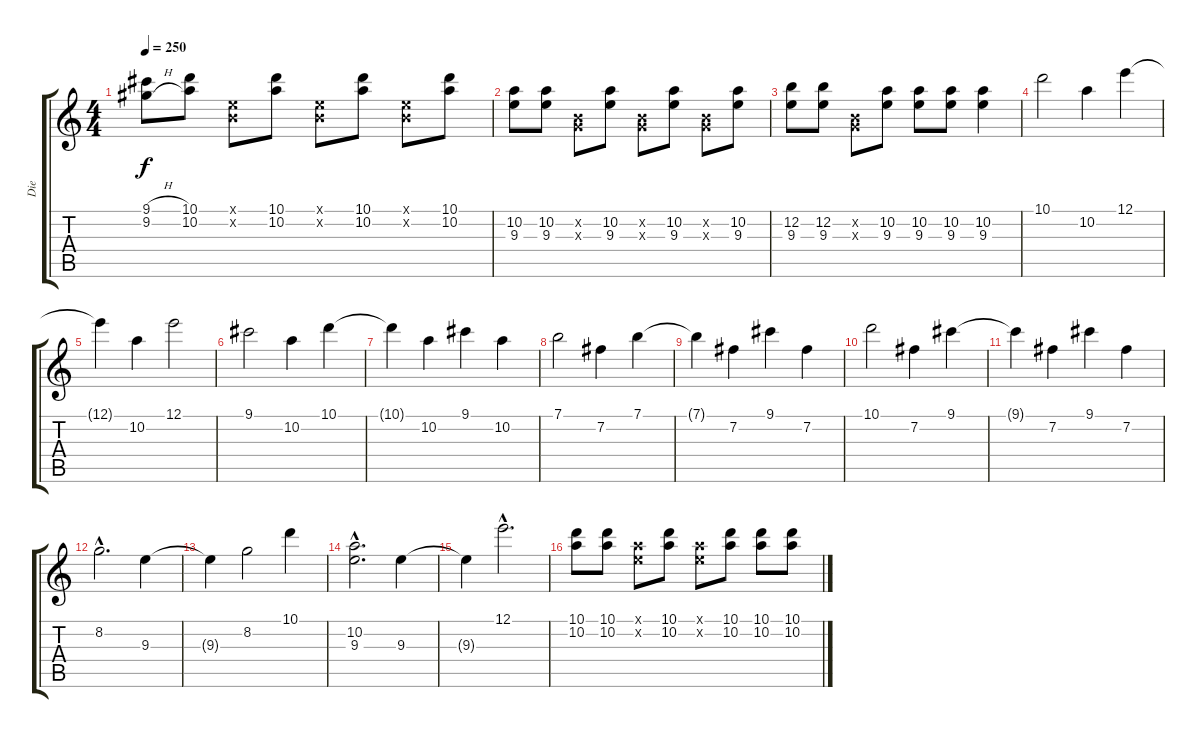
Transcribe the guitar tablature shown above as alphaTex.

\track ("Die" "Die") {instrument electricguitarclean}
\staff {score tabs}
\tuning (E4 B3 G3 D3 A2 E2) {hide}
\ts (4 4)
\tempo 250
\clef g2
\ks c
(9.1{h} 9.2{h}).8{dy f} (10.1 10.2).8 (0.1{x} 0.2{x}).8 (10.1 10.2).8 (0.1{x} 0.2{x}).8 (10.1 10.2).8 (0.1{x} 0.2{x}).8 (10.1 10.2).8 |
(10.2 9.3).8 (10.2 9.3).8 (0.2{x} 0.3{x}).8 (10.2 9.3).8 (0.2{x} 0.3{x}).8 (10.2 9.3).8 (0.2{x} 0.3{x}).8 (10.2 9.3).8 |
(12.2 9.3).8 (12.2 9.3).8 (0.2{x} 0.3{x}).8 (10.2 9.3).8 (10.2 9.3).8 (10.2 9.3).8 (10.2 9.3).4 |
10.1.2 10.2.4 12.1.4 |
12.1{t}.4 10.2.4 12.1.2 |
9.1.2 10.2.4 10.1.4 |
10.1{t}.4 10.2.4 9.1.4 10.2.4 |
7.1.2 7.2.4 7.1.4 |
7.1{t}.4 7.2.4 9.1.4 7.2.4 |
10.1.2 7.2.4 9.1.4 |
9.1{t}.4 7.2.4 9.1.4 7.2.4 |
8.2{hac}.2{d} 9.3.4 |
9.3{t}.4 8.2.2 10.1.4 |
(10.2{hac} 9.3{hac}).2{d} 9.3.4 |
9.3{t}.4 12.1{hac}.2{d} |
(10.1 10.2).8 (10.1 10.2).8 (0.1{x} 10.2{x}).8 (10.1 10.2).8 (0.1{x} 10.2{x}).8 (10.1 10.2).8 (10.1 10.2).8 (10.1 10.2).8
